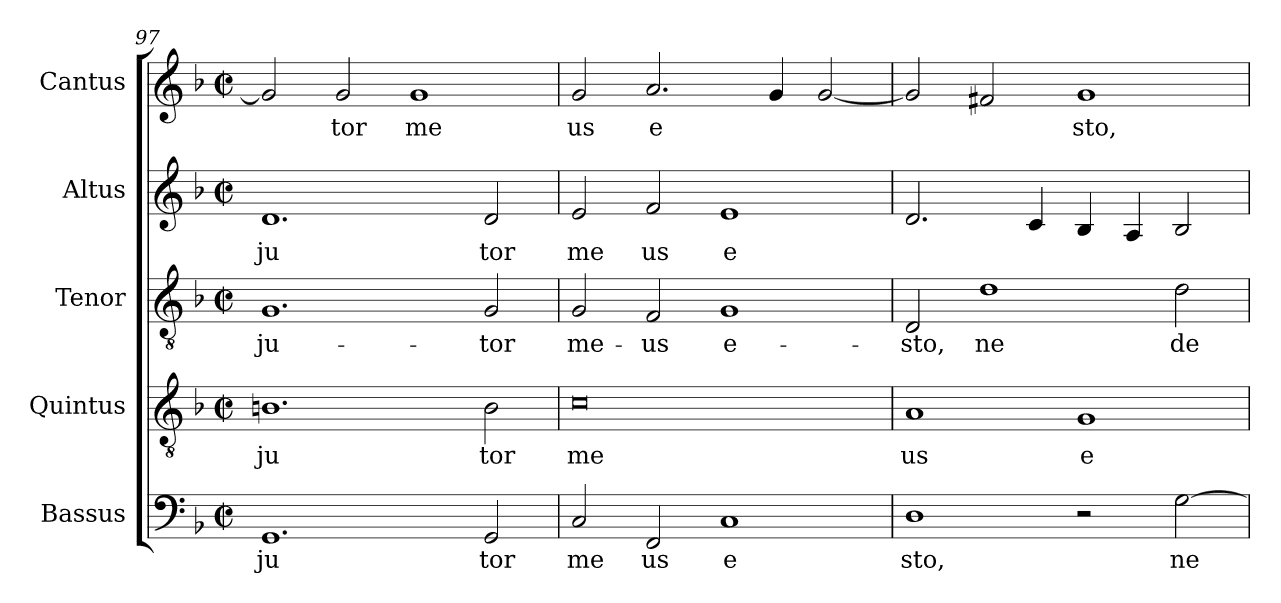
**kern	**text	**kern	**text	**kern	**text	**kern	**text	**kern	**text
*part5	*part5	*part4	*part4	*part3	*part3	*part2	*part2	*part1	*part1
*staff5	*staff5	*staff4	*staff4	*staff3	*staff3	*staff2	*staff2	*staff1	*staff1
*I"Bassus	*	*I"Quintus	*	*I"Tenor	*	*I"Altus	*	*I"Cantus	*
*clefF4	*	*clefGv2	*	*clefGv2	*	*clefG2	*	*clefG2	*
*k[b-]	*	*k[b-]	*	*k[b-]	*	*k[b-]	*	*k[b-]	*
*F:	*	*F:	*	*F:	*	*F:	*	*F:	*
*M2/2	*	*M2/2	*	*M2/2	*	*M2/2	*	*M2/2	*
*met(c|)	*	*met(c|)	*	*met(c|)	*	*met(c|)	*	*met(c|)	*
=97	=97	=97	=97	=97	=97	=97	=97	=97	=97
!	!LO:LY:b:cj	!	!LO:LY:b:cj	!	!LO:LY:b:cj	!	!LO:LY:b:cj	!	!LO:LY:b:cj
1.GG	ju	1.Bn	ju	1.G	-ju-	1.d	ju	2g/]	.
!	!	!	!	!	!	!	!	!	!LO:LY:b:cj
.	.	.	.	.	.	.	.	2g/	tor
!	!	!	!	!	!	!	!	!	!LO:LY:b:cj
.	.	.	.	.	.	.	.	1g	me
!	!LO:LY:b:cj	!	!LO:LY:b:cj	!	!LO:LY:b:cj	!	!LO:LY:b:cj	!	!
2GG/	tor	2B\	tor	2G/	-tor	2d/	tor	.	.
=98	=98	=98	=98	=98	=98	=98	=98	=98	=98
!	!LO:LY:b:cj	!	!LO:LY:b:cj	!	!LO:LY:b:cj	!	!LO:LY:b:cj	!	!LO:LY:b:cj
2C/	me	0c	me	2G/	me-	2e/	me	2g/	us
!	!LO:LY:b:cj	!	!	!	!LO:LY:b:cj	!	!LO:LY:b:cj	!	!LO:LY:b:cj
2FF/	us	.	.	2F/	-us	2f/	us	2.a/	e
!	!LO:LY:b:cj	!	!	!	!LO:LY:b:cj	!	!LO:LY:b:cj	!	!
1C	e	.	.	1G	e-	1e	e	.	.
!	!	!	!	!	!	!	!	!	!LO:LY:b:cj
.	.	.	.	.	.	.	.	4g/	.
!	!	!	!	!	!	!	!	!	!LO:LY:b:cj
.	.	.	.	.	.	.	.	[<2g/	.
=99	=99	=99	=99	=99	=99	=99	=99	=99	=99
!	!LO:LY:b:cj	!	!LO:LY:b:cj	!	!LO:LY:b:cj	!	!LO:LY:b:cj	!	!LO:LY:b:cj
1D	sto,	1A	us	2D/	-sto,	2.d/	.	2g/]	.
!	!	!	!	!	!LO:LY:b:cj	!	!	!	!LO:LY:b:cj
.	.	.	.	1d	ne	.	.	2f#/	.
!	!	!	!	!	!	!	!LO:LY:b:cj	!	!
.	.	.	.	.	.	4c/	.	.	.
!	!	!	!LO:LY:b:cj	!	!	!	!LO:LY:b:cj	!	!LO:LY:b:cj
2r	.	1G	e	.	.	4B-/	.	1g	sto,
!	!	!	!	!	!	!	!LO:LY:b:cj	!	!
.	.	.	.	.	.	4A/	.	.	.
!	!LO:LY:b:cj	!	!	!	!LO:LY:b:cj	!	!LO:LY:b:cj	!	!
[>2G\	ne	.	.	2d\	de-	2B-/	.	.	.
=	=	=	=	=	=	=	=	=	=
*-	*-	*-	*-	*-	*-	*-	*-	*-	*-
